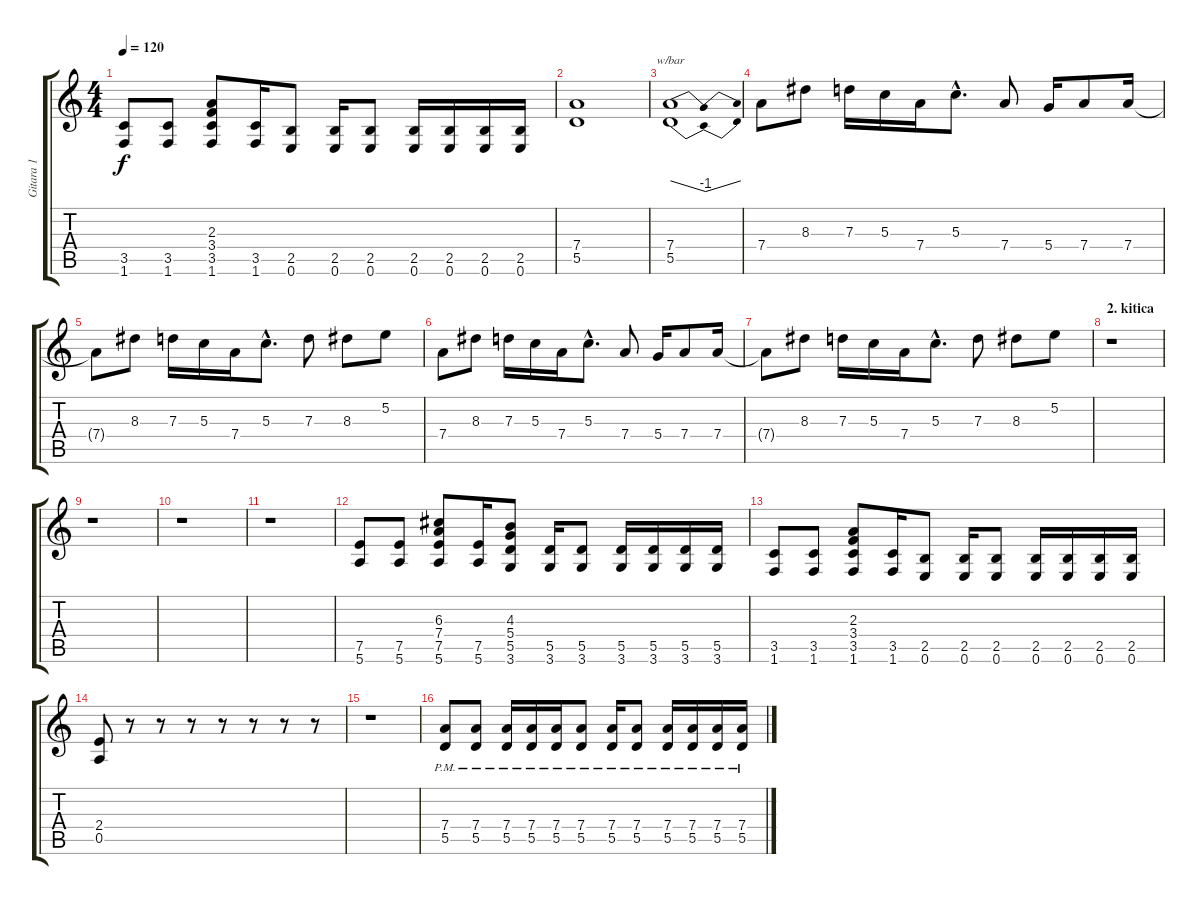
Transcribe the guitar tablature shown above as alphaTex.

\track ("Gitara 1" "Gitara 1") {instrument distortionguitar}
\staff {score tabs}
\tuning (E4 B3 G3 D3 A2 E2) {hide}
\ts (4 4)
\tempo 120
\clef g2
\ks c
(3.5 1.6).8{dy f} (3.5 1.6).8 (2.3 3.4 3.5 1.6).8 (3.5 1.6).16 (2.5 0.6).8 (2.5 0.6).16 (2.5 0.6).8 (2.5 0.6).16 (2.5 0.6).16 (2.5 0.6).16 (2.5 0.6).16 |
(7.4 5.5).1 |
(7.4 5.5).1{tbe (dip default 0 0 30 -4 60 0)} |
7.4.8 8.3.8 7.3.16 5.3.16 7.4.16 5.3{hac}.8{d} 7.4.8 5.4.16 7.4.8 7.4.16 |
7.4{t}.8 8.3.8 7.3.16 5.3.16 7.4.16 5.3{hac}.8{d} 7.3.8 8.3.8 5.2.8 |
7.4.8 8.3.8 7.3.16 5.3.16 7.4.16 5.3{hac}.8{d} 7.4.8 5.4.16 7.4.8 7.4.16 |
7.4{t}.8 8.3.8 7.3.16 5.3.16 7.4.16 5.3{hac}.8{d} 7.3.8 8.3.8 5.2.8 |
\section ("" "2. kitica")
r.1 |
r.1 |
r.1 |
r.1 |
(7.5 5.6).8 (7.5 5.6).8 (6.3 7.4 7.5 5.6).8 (7.5 5.6).16 (4.3 5.4 5.5 3.6).8 (5.5 3.6).16 (5.5 3.6).8 (5.5 3.6).16 (5.5 3.6).16 (5.5 3.6).16 (5.5 3.6).16 |
(3.5 1.6).8 (3.5 1.6).8 (2.3 3.4 3.5 1.6).8 (3.5 1.6).16 (2.5 0.6).8 (2.5 0.6).16 (2.5 0.6).8 (2.5 0.6).16 (2.5 0.6).16 (2.5 0.6).16 (2.5 0.6).16 |
(2.4 0.5).8 r.8 r.8 r.8 r.8 r.8 r.8 r.8 |
r.1 |
(7.4{pm} 5.5{pm}).8 (7.4{pm} 5.5{pm}).8 (7.4{pm} 5.5{pm}).16 (7.4{pm} 5.5{pm}).16 (7.4{pm} 5.5{pm}).16 (7.4{pm} 5.5{pm}).8 (7.4{pm} 5.5{pm}).16 (7.4{pm} 5.5{pm}).8 (7.4{pm} 5.5{pm}).16 (7.4{pm} 5.5{pm}).16 (7.4{pm} 5.5{pm}).16 (7.4{pm} 5.5{pm}).16
